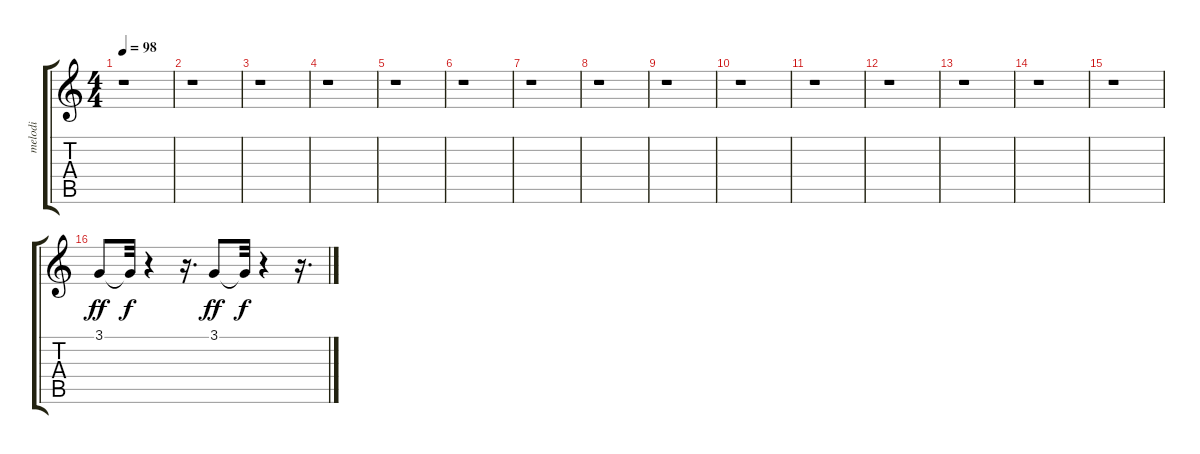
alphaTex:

\track ("melodi" "melodi") {instrument lead3calliope}
\staff {score tabs}
\tuning (E4 B3 G3 D3 A2 E2) {hide}
\ts (4 4)
\tempo 98
\clef g2
\ks c
r.1{dy ff} |
r.1 |
r.1 |
r.1 |
r.1 |
r.1 |
r.1 |
r.1 |
r.1 |
r.1 |
r.1 |
r.1 |
r.1 |
r.1 |
r.1 |
3.1.8 3.1{t}.32{dy f} r.4 r.16{d} 3.1.8{dy ff} 3.1{t}.32{dy f} r.4 r.16{d}
